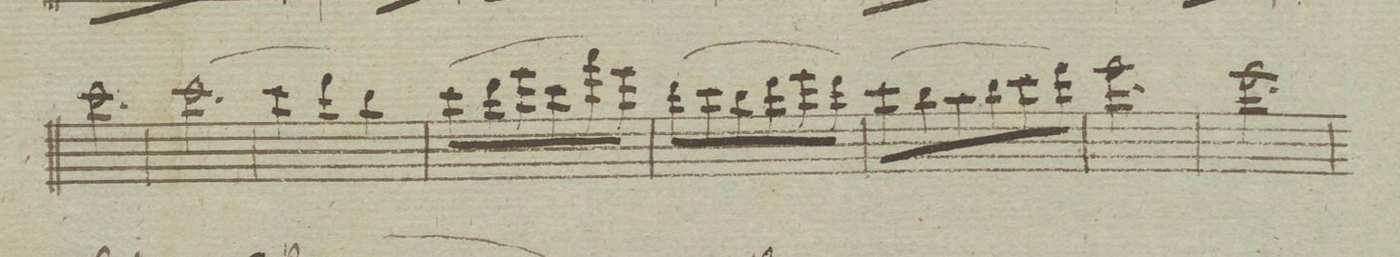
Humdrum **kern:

**kern	**dynam
*I"Violino. 1mo	*
*clefG2	*
*k[]	*
*M3/4	*
2.ccc\	.
=38	=38
(2.ccc\	.
=39	=39
4ccc\	.
4ddd\)	.
4bb\	.
=40	=40
(8ccc\L	.
8ddd\	.
8eee\	.
8ccc\	.
8fff\)	.
8eee\J	.
=41	=41
(8ddd\L	.
8ccc\	.
8bb\	.
8ddd\	.
8eee\	.
8ddd\J)	.
=42	=42
(8ccc\L	.
8bb\	.
8aa\	.
8bb\	.
8ccc\	.
8ddd\J)	.
=43	=43
2.eee\	.
=44	=44
2.eee\	.
=45	=45
*-	*-
